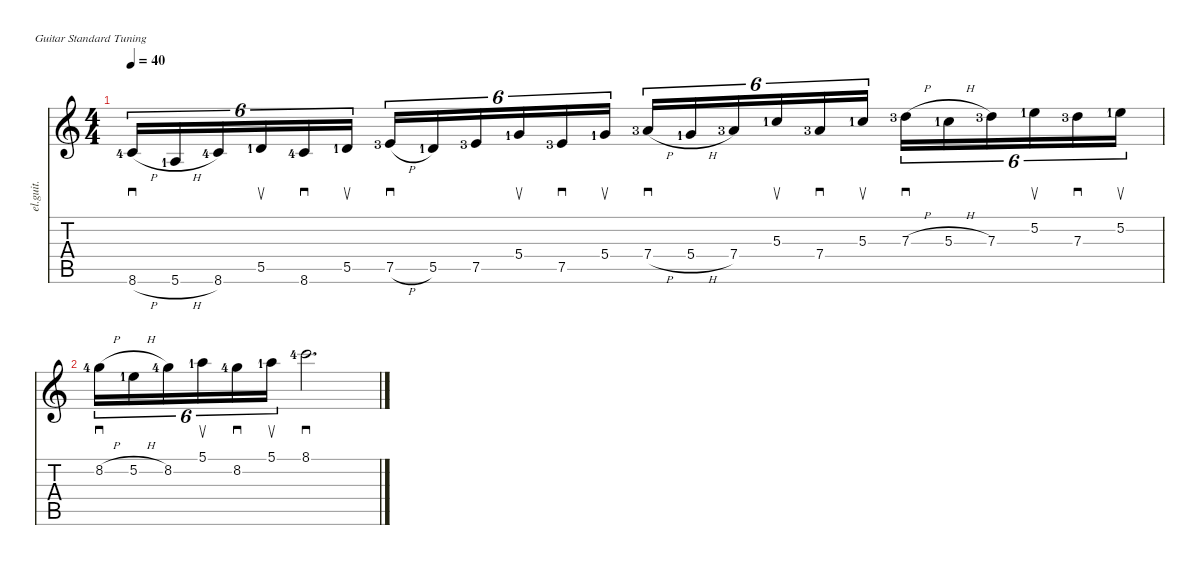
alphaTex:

\defaultSystemsLayout 4
\hideDynamics
\bracketExtendMode nobrackets
\track ("Clean Guitar" "el.guit.") {instrument electricguitarclean}
\staff {score tabs}
\tuning (E4 B3 G3 D3 A2 E2)
\ts (4 4)
\tempo 40
\clef g2
\ks c
8.6{h lf 5}.16{sd tu (6 4) dy mf instrument electricguitarclean beam Up} 5.6{h lf 2}.16{tu (6 4) beam Up} 8.6{lf 5}.16{tu (6 4) beam Up} 5.5{lf 2}.16{su tu (6 4) beam Up} 8.6{lf 5}.16{sd tu (6 4) beam Up} 5.5{lf 2}.16{su tu (6 4) beam Up} 7.5{h lf 4}.16{sd tu (6 4) beam Up} 5.5{lf 2}.16{tu (6 4) beam Up} 7.5{lf 4}.16{tu (6 4) beam Up} 5.4{lf 2}.16{su tu (6 4) beam Up} 7.5{lf 4}.16{sd tu (6 4) beam Up} 5.4{lf 2}.16{su tu (6 4) beam Up} 7.4{h lf 4}.16{sd tu (6 4) beam Up} 5.4{h lf 2}.16{tu (6 4) beam Up} 7.4{lf 4}.16{tu (6 4) beam Up} 5.3{lf 2}.16{su tu (6 4) beam Up} 7.4{lf 4}.16{sd tu (6 4) beam Up} 5.3{lf 2}.16{su tu (6 4) beam Up} 7.3{h lf 4}.16{sd tu (6 4) beam Down} 5.3{h lf 2}.16{tu (6 4) beam Down} 7.3{lf 4}.16{tu (6 4) beam Down} 5.2{lf 2}.16{su tu (6 4) beam Down} 7.3{lf 4}.16{sd tu (6 4) beam Down} 5.2{lf 2}.16{su tu (6 4) beam Down} |
8.2{h lf 5}.16{sd tu (6 4) beam Down} 5.2{h lf 2}.16{tu (6 4) beam Down} 8.2{lf 5}.16{tu (6 4) beam Down} 5.1{lf 2}.16{su tu (6 4) beam Down} 8.2{lf 5}.16{sd tu (6 4) beam Down} 5.1{lf 2}.16{su tu (6 4) beam Down} 8.1{lf 5}.2{d sd beam Down}
